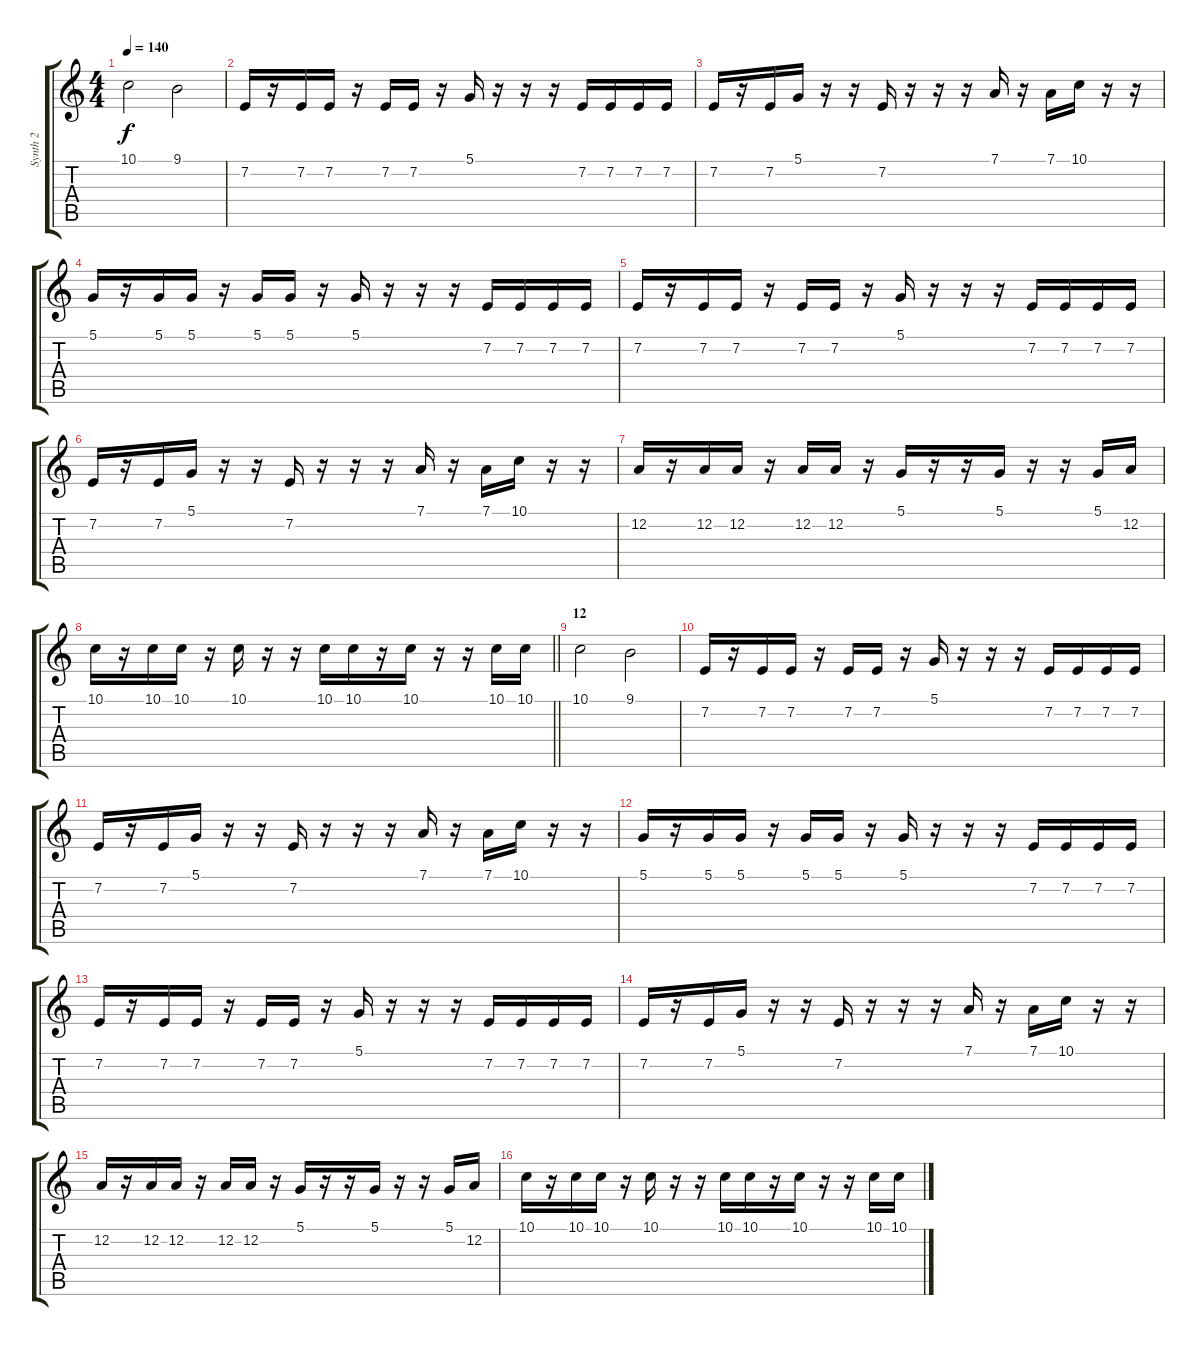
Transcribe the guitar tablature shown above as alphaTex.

\track ("Synth 2" "Synth 2") {instrument stringensemble1}
\staff {score tabs}
\tuning (D4 A3 F3 C3 G2 C2) {hide}
\ts (4 4)
\tempo 140
\clef g2
\ks c
10.1.2{dy f} 9.1.2 |
7.2.16{instrument electricpiano1} r.16 7.2.16 7.2.16 r.16 7.2.16 7.2.16 r.16 5.1.16 r.16 r.16 r.16 7.2.16 7.2.16 7.2.16 7.2.16 |
7.2.16 r.16 7.2.16 5.1.16 r.16 r.16 7.2.16 r.16 r.16 r.16 7.1.16 r.16 7.1.16 10.1.16 r.16 r.16 |
5.1.16{instrument electricpiano1} r.16 5.1.16 5.1.16 r.16 5.1.16 5.1.16 r.16 5.1.16 r.16 r.16 r.16 7.2.16 7.2.16 7.2.16 7.2.16 |
7.2.16{instrument electricpiano1} r.16 7.2.16 7.2.16 r.16 7.2.16 7.2.16 r.16 5.1.16 r.16 r.16 r.16 7.2.16 7.2.16 7.2.16 7.2.16 |
7.2.16 r.16 7.2.16 5.1.16 r.16 r.16 7.2.16 r.16 r.16 r.16 7.1.16 r.16 7.1.16 10.1.16 r.16 r.16 |
12.2.16{instrument electricpiano1} r.16 12.2.16 12.2.16 r.16 12.2.16 12.2.16 r.16 5.1.16 r.16 r.16 5.1.16 r.16 r.16 5.1.16 12.2.16 |
\barLineRight lightlight
10.1.16{instrument electricpiano1} r.16 10.1.16 10.1.16 r.16 10.1.16 r.16 r.16 10.1.16 10.1.16 r.16 10.1.16 r.16 r.16 10.1.16 10.1.16 |
\section ("" "12")
10.1.2{volume 7} 9.1.2 |
7.2.16{volume 8 instrument electricpiano1} r.16 7.2.16 7.2.16 r.16 7.2.16 7.2.16 r.16 5.1.16 r.16 r.16 r.16 7.2.16 7.2.16 7.2.16 7.2.16 |
7.2.16 r.16 7.2.16 5.1.16 r.16 r.16 7.2.16 r.16 r.16 r.16 7.1.16 r.16 7.1.16 10.1.16 r.16 r.16 |
5.1.16{instrument electricpiano1} r.16 5.1.16 5.1.16 r.16 5.1.16 5.1.16 r.16 5.1.16 r.16 r.16 r.16 7.2.16 7.2.16 7.2.16 7.2.16 |
7.2.16{instrument electricpiano1} r.16 7.2.16 7.2.16 r.16 7.2.16 7.2.16 r.16 5.1.16 r.16 r.16 r.16 7.2.16 7.2.16 7.2.16 7.2.16 |
7.2.16 r.16 7.2.16 5.1.16 r.16 r.16 7.2.16 r.16 r.16 r.16 7.1.16 r.16 7.1.16 10.1.16 r.16 r.16 |
12.2.16{instrument electricpiano1} r.16 12.2.16 12.2.16 r.16 12.2.16 12.2.16 r.16 5.1.16 r.16 r.16 5.1.16 r.16 r.16 5.1.16 12.2.16 |
10.1.16{instrument electricpiano1} r.16 10.1.16 10.1.16 r.16 10.1.16 r.16 r.16 10.1.16 10.1.16 r.16 10.1.16 r.16 r.16 10.1.16 10.1.16
